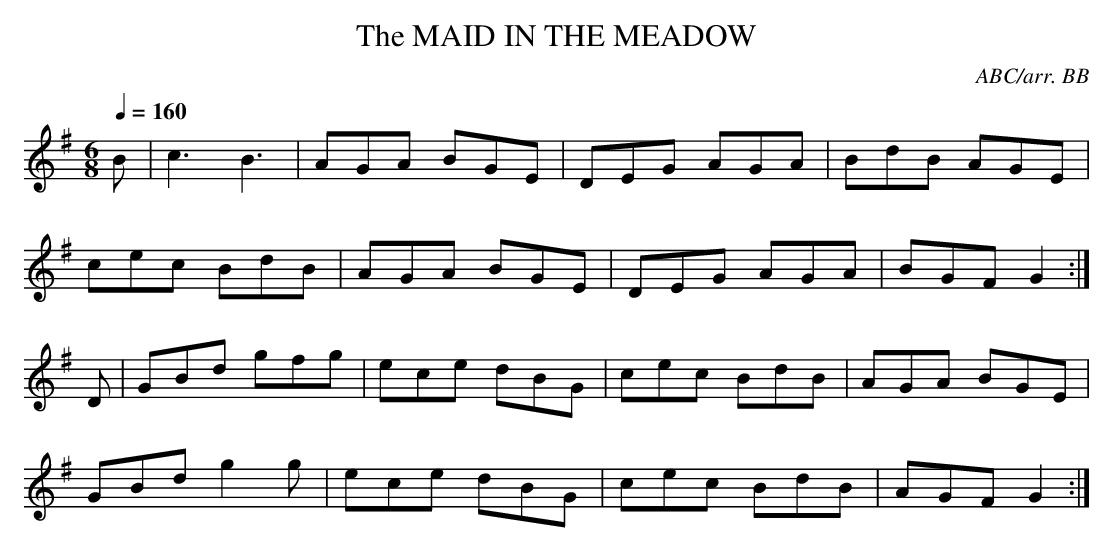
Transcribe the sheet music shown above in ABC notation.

X:1
T:MAID IN THE MEADOW, The
C:ABC/arr. BB
M:6/8
L:1/8
Q:1/4=160
K:G
B|c3 B3|AGA BGE|DEG AGA|BdB AGE|
cec BdB|AGA BGE|DEG AGA|BGF G2 :|
D|GBd gfg|ece dBG|cec BdB|AGA BGE|
GBd g2g|ece dBG|cec BdB|AGF G2 :|
